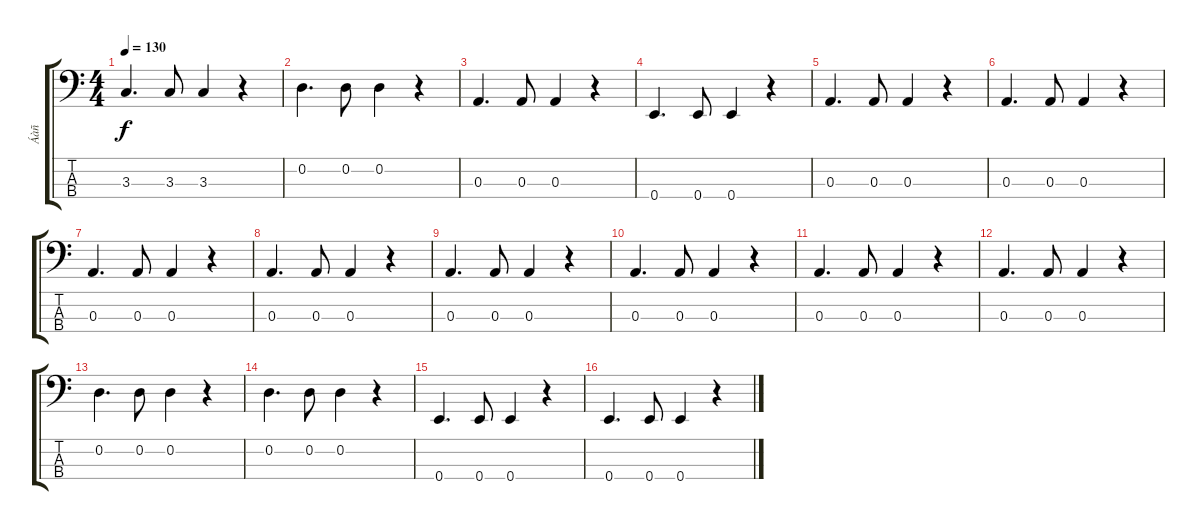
\track ("Áàñ" "Áàñ") {instrument electricbassfinger}
\staff {score tabs}
\tuning (G2 D2 A1 E1) {hide}
\ts (4 4)
\tempo 130
\clef f4
\ks c
3.3.4{d dy f} 3.3.8 3.3.4 r.4 |
0.2.4{d} 0.2.8 0.2.4 r.4 |
0.3.4{d} 0.3.8 0.3.4 r.4 |
0.4.4{d} 0.4.8 0.4.4 r.4 |
0.3.4{d} 0.3.8 0.3.4 r.4 |
0.3.4{d} 0.3.8 0.3.4 r.4 |
0.3.4{d} 0.3.8 0.3.4 r.4 |
0.3.4{d} 0.3.8 0.3.4 r.4 |
0.3.4{d} 0.3.8 0.3.4 r.4 |
0.3.4{d} 0.3.8 0.3.4 r.4 |
0.3.4{d} 0.3.8 0.3.4 r.4 |
0.3.4{d} 0.3.8 0.3.4 r.4 |
0.2.4{d} 0.2.8 0.2.4 r.4 |
0.2.4{d} 0.2.8 0.2.4 r.4 |
0.4.4{d} 0.4.8 0.4.4 r.4 |
0.4.4{d} 0.4.8 0.4.4 r.4
